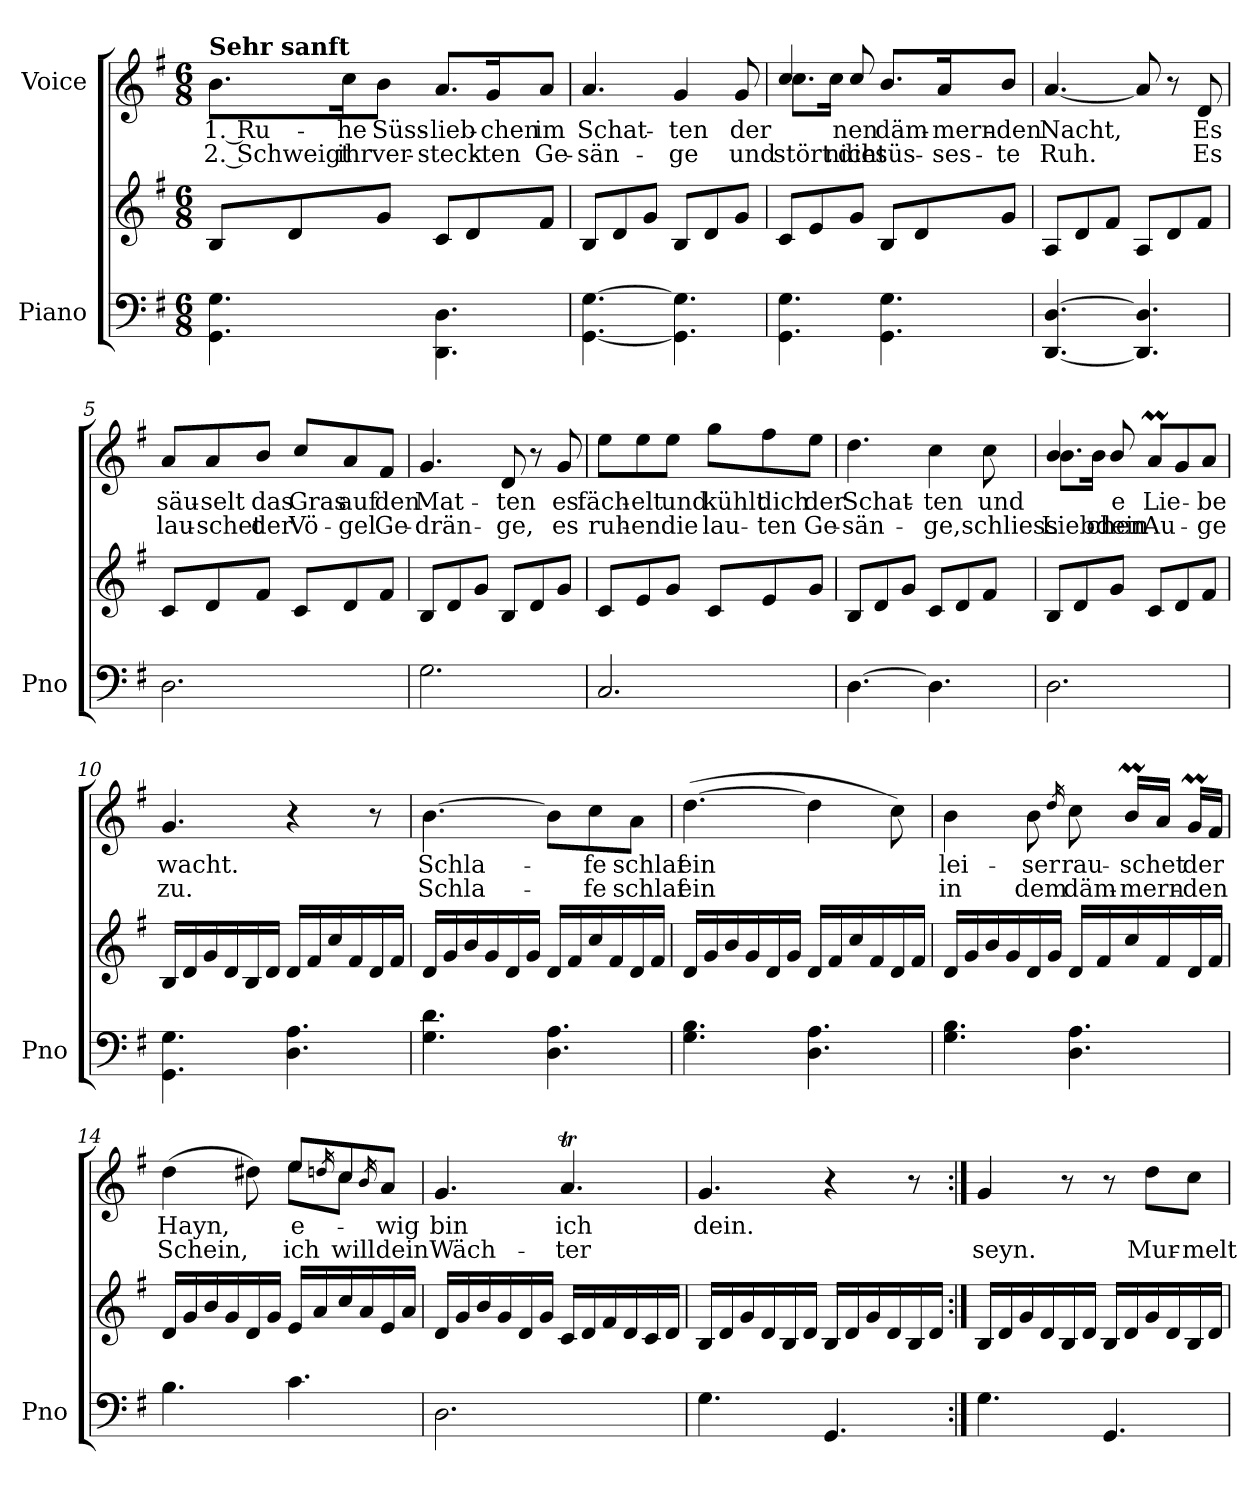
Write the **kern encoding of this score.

**kern	**kern	**kern	**text	**text
*part2	*part2	*part1	*part1	*part1
*staff3	*staff2	*staff1	*staff1	*staff1
*I"Piano	*	*I"Voice	*	*
*I'Pno	*	*	*	*
*clefF4	*clefG2	*clefG2	*	*
*k[f#]	*k[f#]	*k[f#]	*	*
*M6/8	*M6/8	*M6/8	*	*
=1	=1	=1	=1	=1
!	!	!LO:TX:a:B:t=Sehr sanft	!	!
!	!	!	!LO:LY:b	!LO:LY:b
4.GG\ 4.G\	8B/L	8.b\L	1. Ru-	2. Schweigt
.	8d/	.	.	.
!	!	!	!LO:LY:b	!LO:LY:b
.	.	16cc\K	-he	ihr
!	!	!	!LO:LY:b	!LO:LY:b
.	8g/J	8b\J	Süss-	ver-
!	!	!	!LO:LY:b	!LO:LY:b
4.DD\ 4.D\	8c/L	8.a/L	-lieb-	-steck-
.	8d/	.	.	.
!	!	!	!LO:LY:b	!LO:LY:b
.	.	16g/K	-chen	-ten
!	!	!	!LO:LY:b	!LO:LY:b
.	8f#/J	8a/J	im	Ge-
=2	=2	=2	=2	=2
!	!	!	!LO:LY:b	!LO:LY:b
[4.GG\ [4.G\	8B/L	4.a/	Schat-	-sän-
.	8d/	.	.	.
.	8g/J	.	.	.
!	!	!	!LO:LY:b	!LO:LY:b
4.GG\] 4.G\]	8B/L	4g/	-ten	-ge
.	8d/	.	.	.
!	!	!	!LO:LY:b	!LO:LY:b
.	8g/J	8g/	der	und
=3	=3	=3	=3	=3
!	!	!	!LO:LY:b	!
*	*	*^	*	*
!	!	!	!	!	!LO:LY:b
4.GG\ 4.G\	8c/L	4cc/	8.cc!\L	.	stört
.	8e/	.	.	.	.
!	!	!	!	!	!LO:LY:b
.	.	.	16cc!\Jk	.	nicht
!	!	!	!	!LO:LY:b	!LO:LY:b
.	8g/J	8cc/	2ryy	-nen	die
!	!	!	!	!LO:LY:b	!LO:LY:b
4.GG\ 4.G\	8B/L	8.b/L	.	däm-	süs-
.	8d/	.	.	.	.
!	!	!	!	!LO:LY:b	!LO:LY:b
.	.	16a/K	.	-mern-	-ses-
!	!	!	!	!LO:LY:b	!LO:LY:b
.	8g/J	8b/J	.	-den	-te
*	*	*v	*v	*	*
!!LO:LB:g=z
=4	=4	=4	=4	=4
!	!	!	!LO:LY:b	!LO:LY:b
[4.DD/ [4.D/	8A/L	[4.a/	Nacht,	Ruh.
.	8d/	.	.	.
.	8f#/J	.	.	.
4.DD/] 4.D/]	8A/L	8a/]	.	.
.	8d/	8r	.	.
!	!	!	!LO:LY:b	!LO:LY:b
.	8f#/J	8d/	Es	Es
=5	=5	=5	=5	=5
!	!	!	!LO:LY:b	!LO:LY:b
2.D\	8c/L	8a/L	säu-	lau-
!	!	!	!LO:LY:b	!LO:LY:b
.	8d/	8a/	-selt	-schet
!	!	!	!LO:LY:b	!LO:LY:b
.	8f#/J	8b/J	das	der
!	!	!	!LO:LY:b	!LO:LY:b
.	8c/L	8cc/L	Gras	Vö-
!	!	!	!LO:LY:b	!LO:LY:b
.	8d/	8a/	auf	-gel
!	!	!	!LO:LY:b	!LO:LY:b
.	8f#/J	8f#/J	den	Ge-
=6	=6	=6	=6	=6
!	!	!	!LO:LY:b	!LO:LY:b
2.G\	8B/L	4.g/	Mat-	-drän-
.	8d/	.	.	.
.	8g/J	.	.	.
!	!	!	!LO:LY:b	!LO:LY:b
.	8B/L	8d/	-ten	-ge,
.	8d/	8r	.	.
!	!	!	!LO:LY:b	!LO:LY:b
.	8g/J	8g/	es	es
=7	=7	=7	=7	=7
!	!	!	!LO:LY:b	!LO:LY:b
2.C/	8c/L	8ee\L	fäch-	ruh-
!	!	!	!LO:LY:b	!LO:LY:b
.	8e/	8ee\	-elt	-en
!	!	!	!LO:LY:b	!LO:LY:b
.	8g/J	8ee\J	und	die
!	!	!	!LO:LY:b	!LO:LY:b
.	8c/L	8gg\L	kühlt	lau-
!	!	!	!LO:LY:b	!LO:LY:b
.	8e/	8ff#\	dich	-ten
!	!	!	!LO:LY:b	!LO:LY:b
.	8g/J	8ee\J	der	Ge-
!!LO:LB:g=z
=8	=8	=8	=8	=8
!	!	!	!LO:LY:b	!LO:LY:b
[4.D\	8B/L	4.dd\	Schat-	-sän-
.	8d/	.	.	.
.	8g/J	.	.	.
!	!	!	!LO:LY:b	!LO:LY:b
4.D\]	8c/L	4cc\	ten	-ge,
.	8d/	.	.	.
!	!	!	!LO:LY:b	!LO:LY:b
.	8f#/J	8cc\	und	schliess
=9	=9	=9	=9	=9
!	!	!	!LO:LY:b	!
*	*	*^	*	*
!	!	!	!	!	!LO:LY:b
2.D\	8B/L	4b/	8.b\L	.	Lieb-
.	8d/	.	.	.	.
!	!	!	!	!	!LO:LY:b
.	.	.	16b\Jk	.	-chen
!	!	!	!	!LO:LY:b	!LO:LY:b
.	8g/J	8b/	8ryy	-e	dein
!	!	!	!	!LO:LY:b	!LO:LY:b
.	8c/L	8aM/L	8ryy	Lie-	Au-
.	8d/	8g/	4rgyy	.	.
!	!	!	!	!LO:LY:b	!LO:LY:b
.	8f#/J	8a/J	.	-be	-ge
*	*	*v	*v	*	*
=10	=10	=10	=10	=10
!	!	!	!LO:LY:b	!LO:LY:b
4.GG\ 4.G\	16B/LL	4.g/	wacht.	zu.
.	16d/	.	.	.
.	16g/	.	.	.
.	16d/	.	.	.
.	16B/	.	.	.
.	16d/JJ	.	.	.
4.D\ 4.A\	16d/LL	4r	.	.
.	16f#/	.	.	.
.	16cc/	.	.	.
.	16f#/	.	.	.
.	16d/	8r	.	.
.	16f#/JJ	.	.	.
=11	=11	=11	=11	=11
!	!	!	!LO:LY:b	!LO:LY:b
4.G\ 4.d\	16d/LL	[4.b\	Schla-	Schla-
.	16g/	.	.	.
.	16b/	.	.	.
.	16g/	.	.	.
.	16d/	.	.	.
.	16g/JJ	.	.	.
4.D\ 4.A\	16d/LL	8b\L]	.	.
.	16f#/	.	.	.
!	!	!	!LO:LY:b	!LO:LY:b
.	16cc/	8cc\	-fe	-fe
.	16f#/	.	.	.
!	!	!	!LO:LY:b	!LO:LY:b
.	16d/	8a\J	schlaf	schlaf
.	16f#/JJ	.	.	.
=12	=12	=12	=12	=12
!	!	!	!LO:LY:b	!LO:LY:b
4.G\ 4.B\	16d/LL	(>[4.dd\	ein	ein
.	16g/	.	.	.
.	16b/	.	.	.
.	16g/	.	.	.
.	16d/	.	.	.
.	16g/JJ	.	.	.
4.D\ 4.A\	16d/LL	4dd\]	.	.
.	16f#/	.	.	.
.	16cc/	.	.	.
.	16f#/	.	.	.
.	16d/	8cc\)	.	.
.	16f#/JJ	.	.	.
!!LO:LB:g=z
=13	=13	=13	=13	=13
!	!	!	!LO:LY:b	!LO:LY:b
4.G\ 4.B\	16d/LL	4b\	lei-	in
.	16g/	.	.	.
.	16b/	.	.	.
.	16g/	.	.	.
!	!	!	!LO:LY:b	!LO:LY:b
.	16d/	8b\	-ser	dem
.	16g/JJ	.	.	.
.	.	16qdd/	.	.
!	!	!	!LO:LY:b	!LO:LY:b
4.D\ 4.A\	16d/LL	8cc\	rau-	däm-
.	16f#/	.	.	.
!	!	!	!LO:LY:b	!LO:LY:b
.	16cc/	16bm/LL	-schet	-mern-
.	16f#/	16a/JJ	.	.
!	!	!	!LO:LY:b	!LO:LY:b
.	16d/	16gM/LL	der	-den
.	16f#/JJ	16f#/JJ	.	.
=14	=14	=14	=14	=14
!	!	!	!LO:LY:b	!LO:LY:b
*	*	*^	*	*
4.B\	16d/LL	(>4dd\	4rgyy	Hayn,	Schein,
.	16g/	.	.	.	.
.	16b/	.	.	.	.
.	16g/	.	.	.	.
.	16d/	8dd#X\)	8rgyy	.	.
.	16g/JJ	.	.	.	.
!	!	!	!	!LO:LY:b	!LO:LY:b
4.c\	16e/LL	8ee/L	8ee\L	e-	ich
.	16a/	.	.	.	.
.	.	16qddn/	.	.	.
!	!	!	!	!	!LO:LY:b
.	16cc/	8cc/	8cc\J	.	will
.	16a/	.	.	.	.
.	.	16qb/	.	.	.
!	!	!	!	!LO:LY:b	!LO:LY:b
.	16e/	8a/J	8rgyy	-wig	dein
.	16a/JJ	.	.	.	.
*	*	*v	*v	*	*
=15	=15	=15	=15	=15
!	!	!	!LO:LY:b	!LO:LY:b
2.D\	16d/LL	4.g/	bin	Wäch-
.	16g/	.	.	.
.	16b/	.	.	.
.	16g/	.	.	.
.	16d/	.	.	.
.	16g/JJ	.	.	.
!	!	!	!LO:LY:b	!LO:LY:b
.	16c/LL	4.aT/	ich	-ter
.	16d/	.	.	.
.	16f#/	.	.	.
.	16d/	.	.	.
.	16c/	.	.	.
.	16d/JJ	.	.	.
=16	=16	=16	=16	=16
!	!	!	!LO:LY:b	!
4.G\	16B/LL	4.g/	dein.	.
.	16d/	.	.	.
.	16g/	.	.	.
.	16d/	.	.	.
.	16B/	.	.	.
.	16d/JJ	.	.	.
4.GG/	16B/LL	4r	.	.
.	16d/	.	.	.
.	16g/	.	.	.
.	16d/	.	.	.
.	16B/	8r	.	.
.	16d/JJ	.	.	.
!!LO:PB:g=z
=17:|!	=17:|!	=17:|!	=17:|!	=17:|!
!	!	!	!	!LO:LY:b
4.G\	16B/LL	4g/	.	seyn.
.	16d/	.	.	.
.	16g/	.	.	.
.	16d/	.	.	.
.	16B/	8r	.	.
.	16d/JJ	.	.	.
4.GG/	16B/LL	8r	.	.
.	16d/	.	.	.
!	!	!	!	!LO:LY:b
.	16g/	8dd\L	.	Mur-
.	16d/	.	.	.
!	!	!	!	!LO:LY:b
.	16B/	8cc\J	.	-melt
.	16d/JJ	.	.	.
=	=	=	=	=
*-	*-	*-	*-	*-
